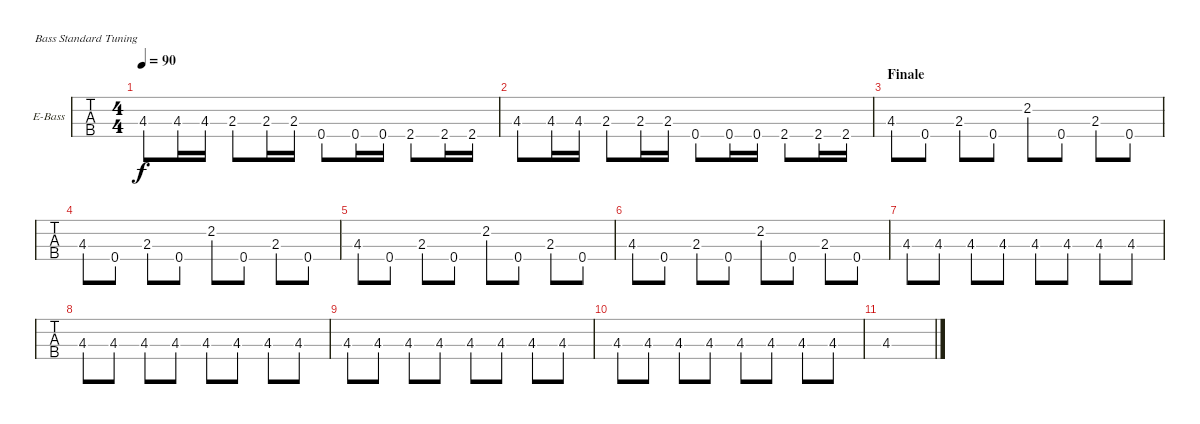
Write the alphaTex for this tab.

\bracketExtendMode groupsimilarinstruments
\firstSystemTrackNameOrientation horizontal
\otherSystemsTrackNameOrientation horizontal
\track ("Basse" "E-Bass") {instrument electricbasspick}
\staff {tabs}
\tuning (G2 D2 A1 E1)
\ts (4 4)
\tempo 90
\clef f4
\ks c
4.3.8{dy f} 4.3.16 4.3.16 2.3.8 2.3.16 2.3.16 0.4.8 0.4.16 0.4.16 2.4.8 2.4.16 2.4.16 |
4.3.8 4.3.16 4.3.16 2.3.8 2.3.16 2.3.16 0.4.8 0.4.16 0.4.16 2.4.8 2.4.16 2.4.16 |
\section ("" "Finale")
4.3.8 0.4.8 2.3.8 0.4.8 2.2.8 0.4.8 2.3.8 0.4.8 |
4.3.8 0.4.8 2.3.8 0.4.8 2.2.8 0.4.8 2.3.8 0.4.8 |
4.3.8 0.4.8 2.3.8 0.4.8 2.2.8 0.4.8 2.3.8 0.4.8 |
4.3.8 0.4.8 2.3.8 0.4.8 2.2.8 0.4.8 2.3.8 0.4.8 |
4.3.8 4.3.8 4.3.8 4.3.8 4.3.8 4.3.8 4.3.8 4.3.8 |
4.3.8 4.3.8 4.3.8 4.3.8 4.3.8 4.3.8 4.3.8 4.3.8 |
4.3.8 4.3.8 4.3.8 4.3.8 4.3.8 4.3.8 4.3.8 4.3.8 |
4.3.8 4.3.8 4.3.8 4.3.8 4.3.8 4.3.8 4.3.8 4.3.8 |
4.3.1
